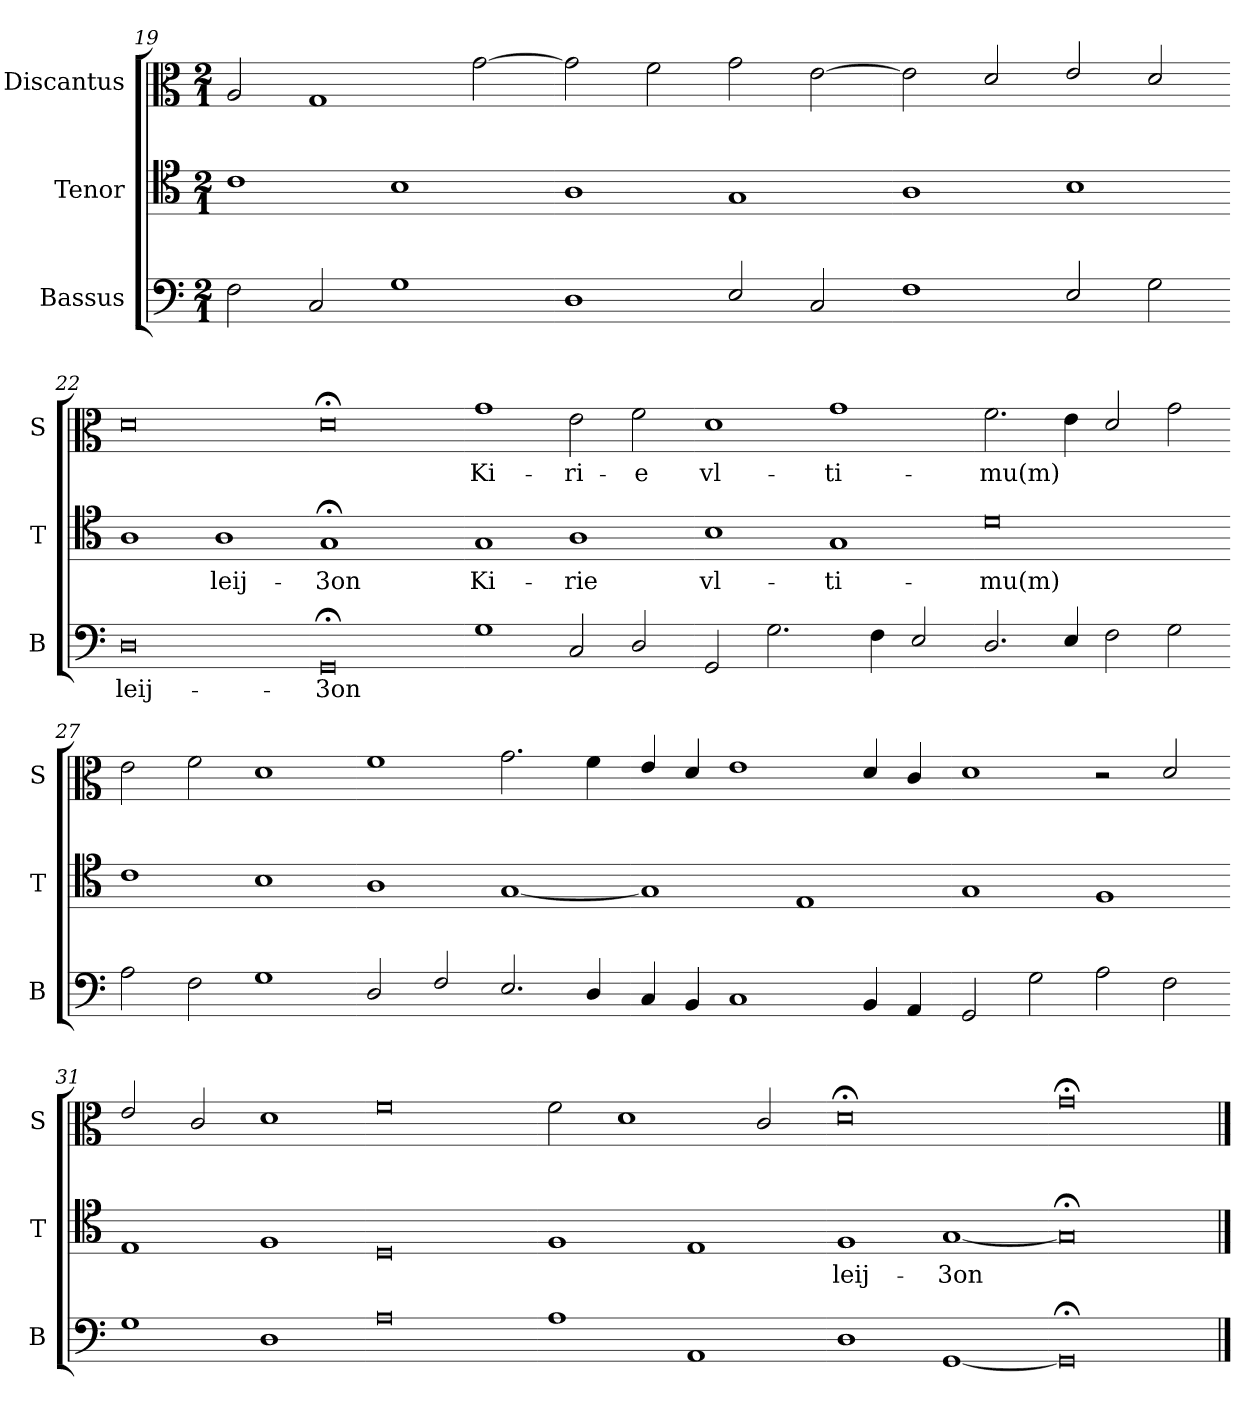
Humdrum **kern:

**kern	**text	**kern	**text	**kern	**text
*part3	*part3	*part2	*part2	*part1	*part1
*staff3	*staff3	*staff2	*staff2	*staff1	*staff1
*I"Bassus	*	*I"Tenor	*	*I"Discantus	*
*I'B	*	*I'T	*	*I'S	*
*clefF4	*	*clefC4	*	*clefC3	*
*k[]	*	*k[]	*	*k[]	*
*G:mix	*	*G:mix	*	*G:mix	*
*M2/1	*	*M2/1	*	*M2/1	*
=19	=19	=19	=19	=19	=19
2F\	.	1c	.	2A/	.
2C/	.	.	.	1G	.
1G	.	1B	.	.	.
.	.	.	.	[2g\	.
=20-	=20-	=20-	=20-	=20-	=20-
1D	.	1A	.	2g\]	.
.	.	.	.	2f\	.
2E/	.	1G	.	2g\	.
2C/	.	.	.	[2e\	.
=21-	=21-	=21-	=21-	=21-	=21-
1F	.	1A	.	2e\]	.
.	.	.	.	2d/	.
2E/	.	1B	.	2e/	.
2G\	.	.	.	2d/	.
=22-	=22-	=22-	=22-	=22-	=22-
0D	leij-	1A	.	0d	.
.	.	1A	leij-	.	.
=23-	=23-	=23-	=23-	=23-	=23-
!	!	!LO:N:vis=1	!	!	!
0GG;<	-3on	0G;<	-3on	0d;<	.
=24-	=24-	=24-	=24-	=24-	=24-
1G	.	1G	Ki-	1g	Ki-
2C/	.	1A	-rie	2e\	-ri-
2D/	.	.	.	2f\	-e
=25-	=25-	=25-	=25-	=25-	=25-
2GG/	.	1B	vl-	1d	vl-
2.G\	.	.	.	.	.
.	.	1G	-ti-	1g	-ti-
4F\	.	.	.	.	.
2E/	.	.	.	.	.
=26-	=26-	=26-	=26-	=26-	=26-
2.D/	.	0d	-mu(m)	2.f\	-mu(m)
4E/	.	.	.	4e\	.
2F\	.	.	.	2d/	.
2G\	.	.	.	2g\	.
=27-	=27-	=27-	=27-	=27-	=27-
2A\	.	1c	.	2e\	.
2F\	.	.	.	2f\	.
1G	.	1B	.	1d	.
=28-	=28-	=28-	=28-	=28-	=28-
2D/	.	1A	.	1f	.
2F/	.	.	.	.	.
2.E/	.	[1G	.	2.g\	.
4D/	.	.	.	4f\	.
=29-	=29-	=29-	=29-	=29-	=29-
4C/	.	1G]	.	4e/	.
4BB/	.	.	.	4d/	.
1C	.	.	.	1e	.
.	.	1E	.	.	.
4BB/	.	.	.	4d/	.
4AA/	.	.	.	4c/	.
=30-	=30-	=30-	=30-	=30-	=30-
2GG/	.	1G	.	1d	.
2G\	.	.	.	.	.
2A\	.	1F	.	2r	.
2F\	.	.	.	2d/	.
=31-	=31-	=31-	=31-	=31-	=31-
1G	.	1E	.	2e/	.
.	.	.	.	2c/	.
1D	.	1F	.	1d	.
=32-	=32-	=32-	=32-	=32-	=32-
0A	.	0D	.	0f	.
=33-	=33-	=33-	=33-	=33-	=33-
1A	.	1F	.	2f\	.
.	.	.	.	1d	.
1AA	.	1E	.	.	.
.	.	.	.	2c/	.
=34-	=34-	=34-	=34-	=34-	=34-
1D	.	1F	leij-	0d;	.
[1GG	.	[1G	-3on	.	.
=35-	=35-	=35-	=35-	=35-	=35-
0GG;<]	.	0G;<]	.	0g;	.
==	==	==	==	==	==
*-	*-	*-	*-	*-	*-
